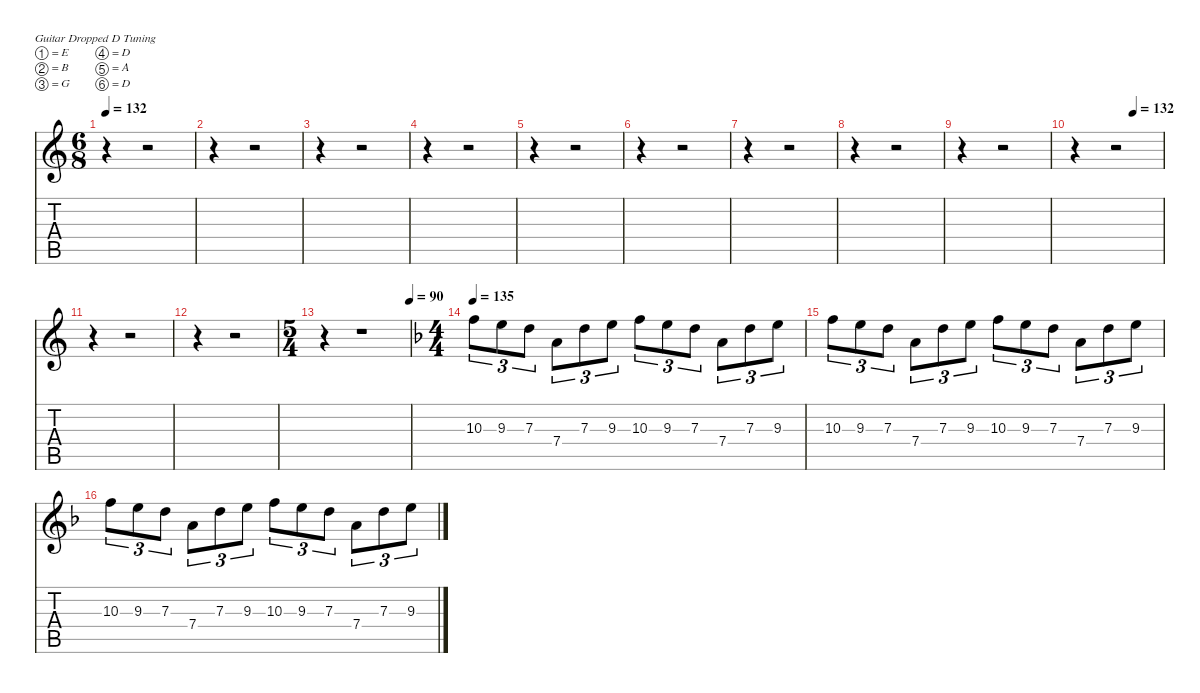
\defaultSystemsLayout 4
\hideDynamics
\bracketExtendMode nobrackets
\singleTrackTrackNamePolicy hidden
\multiTrackTrackNamePolicy hidden
\firstSystemTrackNameMode fullname
\firstSystemTrackNameOrientation horizontal
\otherSystemsTrackNameOrientation horizontal
\track ("Lead Guitar" "dist.guit.") {instrument distortionguitar}
\staff {score tabs}
\tuning (E4 B3 G3 D3 A2 D2)
\ts (6 8)
\tempo 132
\clef g2
\ks aminor
r.4{dy f beam Down} r.2{beam Down} |
r.4{beam Down} r.2{beam Down} |
r.4{beam Down} r.2{beam Down} |
r.4{beam Down} r.2{beam Down} |
r.4{beam Down} r.2{beam Down} |
r.4{beam Down} r.2{beam Down} |
r.4{beam Down} r.2{beam Down} |
r.4{beam Down} r.2{beam Down} |
r.4{beam Down} r.2{beam Down} |
\tempo (132 0.666667)
r.4{beam Down} r.2{beam Down} |
r.4{beam Down} r.2{beam Down} |
r.4{beam Down} r.2{beam Down} |
\ts (5 4)
\beaming (8 6 4)
\tempo (90 1)
r.4{beam Down} r.1{beam Down} |
\ts (4 4)
\beaming (8 2 2 2 2)
\tempo 135
\ks dminor
10.3{acc forcenatural}.8{tu (3 2) beam Down} 9.3{acc forcenatural}.8{tu (3 2) beam Down} 7.3{acc forcenatural}.8{tu (3 2) beam Down} 7.4{acc forcenatural}.8{tu (3 2) beam Down} 7.3{acc forcenatural}.8{tu (3 2) beam Down} 9.3{acc forcenatural}.8{tu (3 2) beam Down} 10.3{acc forcenatural}.8{tu (3 2) beam Down} 9.3{acc forcenatural}.8{tu (3 2) beam Down} 7.3{acc forcenatural}.8{tu (3 2) beam Down} 7.4{acc forcenatural}.8{tu (3 2) beam Down} 7.3{acc forcenatural}.8{tu (3 2) beam Down} 9.3{acc forcenatural}.8{tu (3 2) beam Down} |
10.3{acc forcenatural}.8{tu (3 2) beam Down} 9.3{acc forcenatural}.8{tu (3 2) beam Down} 7.3{acc forcenatural}.8{tu (3 2) beam Down} 7.4{acc forcenatural}.8{tu (3 2) beam Down} 7.3{acc forcenatural}.8{tu (3 2) beam Down} 9.3{acc forcenatural}.8{tu (3 2) beam Down} 10.3{acc forcenatural}.8{tu (3 2) beam Down} 9.3{acc forcenatural}.8{tu (3 2) beam Down} 7.3{acc forcenatural}.8{tu (3 2) beam Down} 7.4{acc forcenatural}.8{tu (3 2) beam Down} 7.3{acc forcenatural}.8{tu (3 2) beam Down} 9.3{acc forcenatural}.8{tu (3 2) beam Down} |
10.3{acc forcenatural}.8{tu (3 2) beam Down} 9.3{acc forcenatural}.8{tu (3 2) beam Down} 7.3{acc forcenatural}.8{tu (3 2) beam Down} 7.4{acc forcenatural}.8{tu (3 2) beam Down} 7.3{acc forcenatural}.8{tu (3 2) beam Down} 9.3{acc forcenatural}.8{tu (3 2) beam Down} 10.3{acc forcenatural}.8{tu (3 2) beam Down} 9.3{acc forcenatural}.8{tu (3 2) beam Down} 7.3{acc forcenatural}.8{tu (3 2) beam Down} 7.4{acc forcenatural}.8{tu (3 2) beam Down} 7.3{acc forcenatural}.8{tu (3 2) beam Down} 9.3{acc forcenatural}.8{tu (3 2) beam Down}
